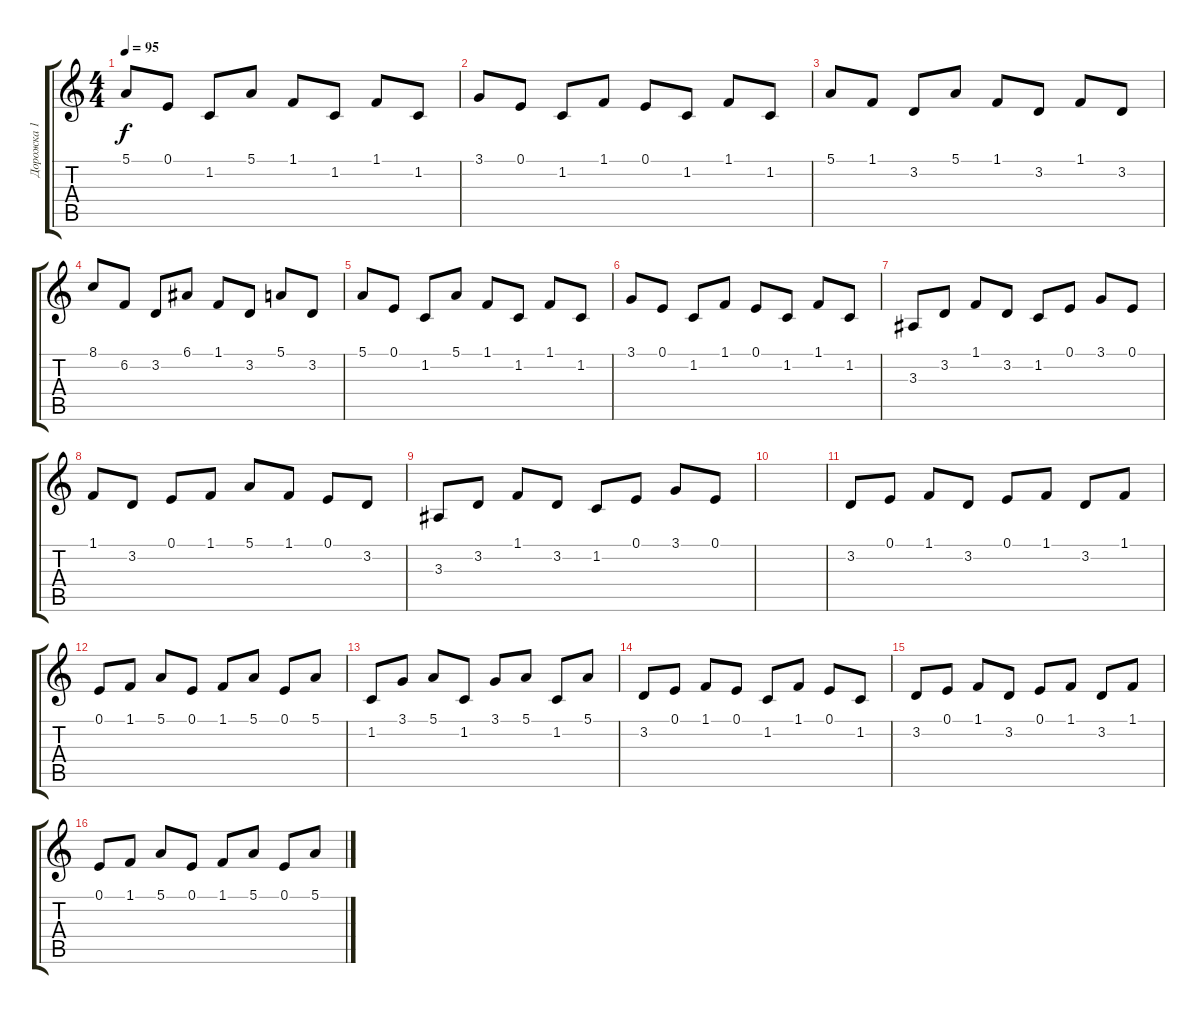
\track ("Дорожка 1" "Дорожка 1") {instrument brightacousticpiano}
\staff {score tabs}
\tuning (E4 B3 G3 D3 A2 E2) {hide}
\ts (4 4)
\tempo 95
\clef g2
\ks c
5.1.8{dy f} 0.1.8 1.2.8 5.1.8 1.1.8 1.2.8 1.1.8 1.2.8 |
3.1.8 0.1.8 1.2.8 1.1.8 0.1.8 1.2.8 1.1.8 1.2.8 |
5.1.8 1.1.8 3.2.8 5.1.8 1.1.8 3.2.8 1.1.8 3.2.8 |
8.1.8 6.2.8 3.2.8 6.1.8 1.1.8 3.2.8 5.1.8 3.2.8 |
5.1.8 0.1.8 1.2.8 5.1.8 1.1.8 1.2.8 1.1.8 1.2.8 |
3.1.8 0.1.8 1.2.8 1.1.8 0.1.8 1.2.8 1.1.8 1.2.8 |
3.3.8 3.2.8 1.1.8 3.2.8 1.2.8 0.1.8 3.1.8 0.1.8 |
1.1.8 3.2.8 0.1.8 1.1.8 5.1.8 1.1.8 0.1.8 3.2.8 |
3.3.8 3.2.8 1.1.8 3.2.8 1.2.8 0.1.8 3.1.8 0.1.8 |
|
3.2.8 0.1.8 1.1.8 3.2.8 0.1.8 1.1.8 3.2.8 1.1.8 |
0.1.8 1.1.8 5.1.8 0.1.8 1.1.8 5.1.8 0.1.8 5.1.8 |
1.2.8 3.1.8 5.1.8 1.2.8 3.1.8 5.1.8 1.2.8 5.1.8 |
3.2.8 0.1.8 1.1.8 0.1.8 1.2.8 1.1.8 0.1.8 1.2.8 |
3.2.8 0.1.8 1.1.8 3.2.8 0.1.8 1.1.8 3.2.8 1.1.8 |
0.1.8 1.1.8 5.1.8 0.1.8 1.1.8 5.1.8 0.1.8 5.1.8
